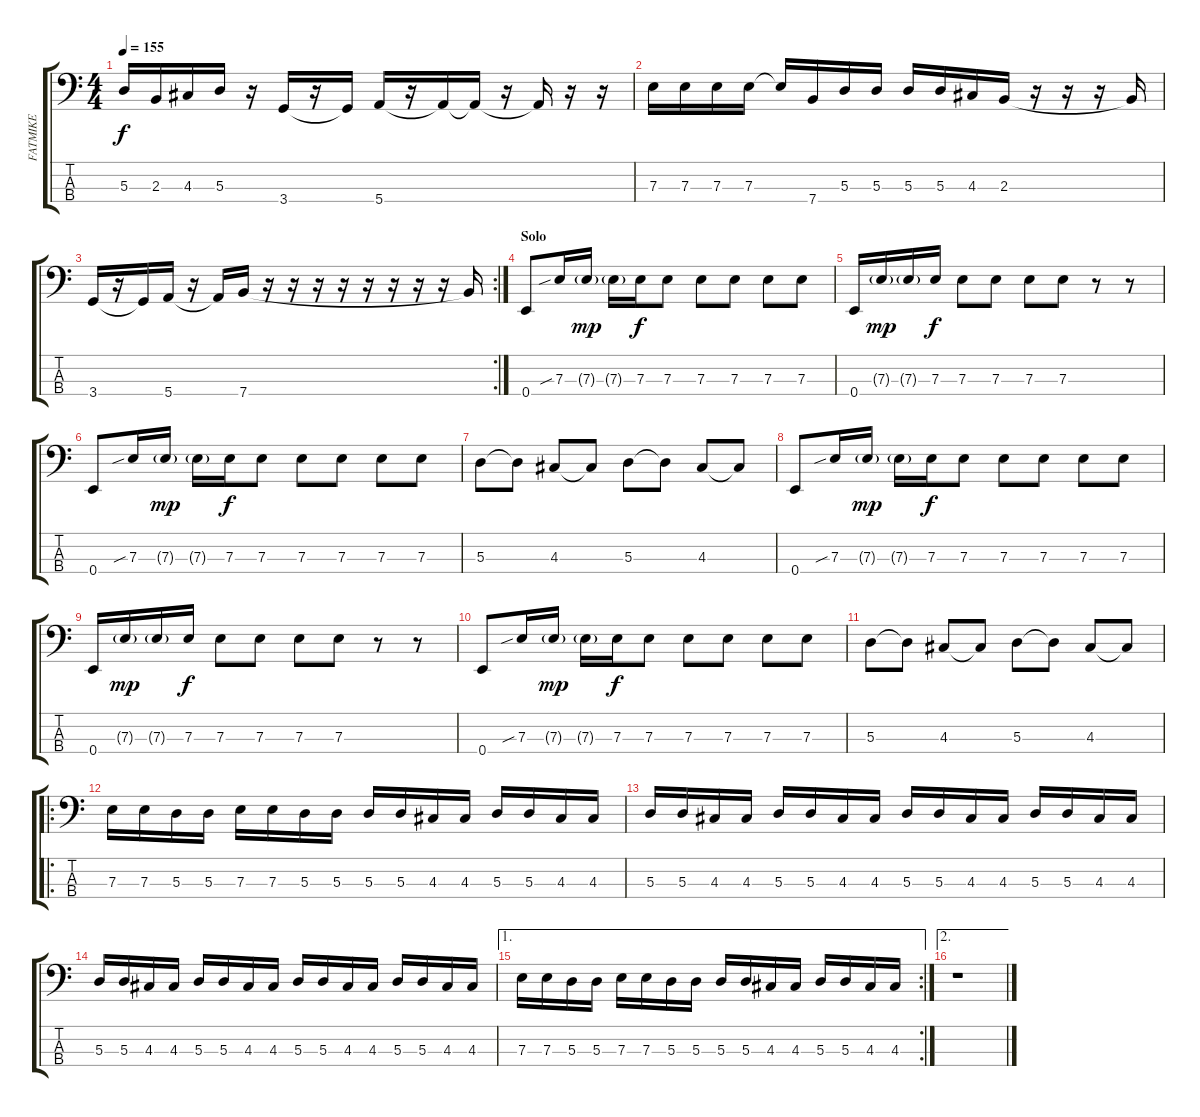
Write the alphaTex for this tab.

\track ("FATMIKE" "FATMIKE") {instrument electricbasspick}
\staff {score tabs}
\tuning (G2 D2 A1 E1) {hide}
\ts (4 4)
\tempo 155
\clef f4
\ks c
5.3.16{dy f} 2.3.16 4.3.16 5.3.16 r.16 3.4.16 r.16 3.4{t}.16 5.4.16 r.16 5.4{t}.16 5.4{t}.16 r.16 5.4{t}.16 r.16 r.16 |
7.3.16 7.3.16 7.3.16 7.3.16 7.3{t}.16 7.4.16 5.3.16 5.3.16 5.3.16 5.3.16 4.3.16 2.3.16 r.16 r.16 r.16 2.3{t}.16 |
\rc 2
3.4.16 r.16 3.4{t}.16 5.4.16 r.16 5.4{t}.16 7.4.16 r.16 r.16 r.16 r.16 r.16 r.16 r.16 r.16 7.4{t}.16 |
\section ("" "Solo")
0.4.8 7.3{sib}.16 7.3{g}.16{dy mp} 7.3{g}.16 7.3.16{dy f} 7.3.8 7.3.8 7.3.8 7.3.8 7.3.8 |
0.4.16 7.3{g}.16{dy mp} 7.3{g}.16 7.3.16{dy f} 7.3.8 7.3.8 7.3.8 7.3.8 r.8 r.8 |
0.4.8 7.3{sib}.16 7.3{g}.16{dy mp} 7.3{g}.16 7.3.16{dy f} 7.3.8 7.3.8 7.3.8 7.3.8 7.3.8 |
5.3.8 5.3{t}.8 4.3.8 4.3{t}.8 5.3.8 5.3{t}.8 4.3.8 4.3{t}.8 |
0.4.8 7.3{sib}.16 7.3{g}.16{dy mp} 7.3{g}.16 7.3.16{dy f} 7.3.8 7.3.8 7.3.8 7.3.8 7.3.8 |
0.4.16 7.3{g}.16{dy mp} 7.3{g}.16 7.3.16{dy f} 7.3.8 7.3.8 7.3.8 7.3.8 r.8 r.8 |
0.4.8 7.3{sib}.16 7.3{g}.16{dy mp} 7.3{g}.16 7.3.16{dy f} 7.3.8 7.3.8 7.3.8 7.3.8 7.3.8 |
5.3.8 5.3{t}.8 4.3.8 4.3{t}.8 5.3.8 5.3{t}.8 4.3.8 4.3{t}.8 |
\ro
7.3.16 7.3.16 5.3.16 5.3.16 7.3.16 7.3.16 5.3.16 5.3.16 5.3.16 5.3.16 4.3.16 4.3.16 5.3.16 5.3.16 4.3.16 4.3.16 |
5.3.16 5.3.16 4.3.16 4.3.16 5.3.16 5.3.16 4.3.16 4.3.16 5.3.16 5.3.16 4.3.16 4.3.16 5.3.16 5.3.16 4.3.16 4.3.16 |
5.3.16 5.3.16 4.3.16 4.3.16 5.3.16 5.3.16 4.3.16 4.3.16 5.3.16 5.3.16 4.3.16 4.3.16 5.3.16 5.3.16 4.3.16 4.3.16 |
\ae 1
\rc 2
7.3.16 7.3.16 5.3.16 5.3.16 7.3.16 7.3.16 5.3.16 5.3.16 5.3.16 5.3.16 4.3.16 4.3.16 5.3.16 5.3.16 4.3.16 4.3.16 |
\ae 2
r.1
